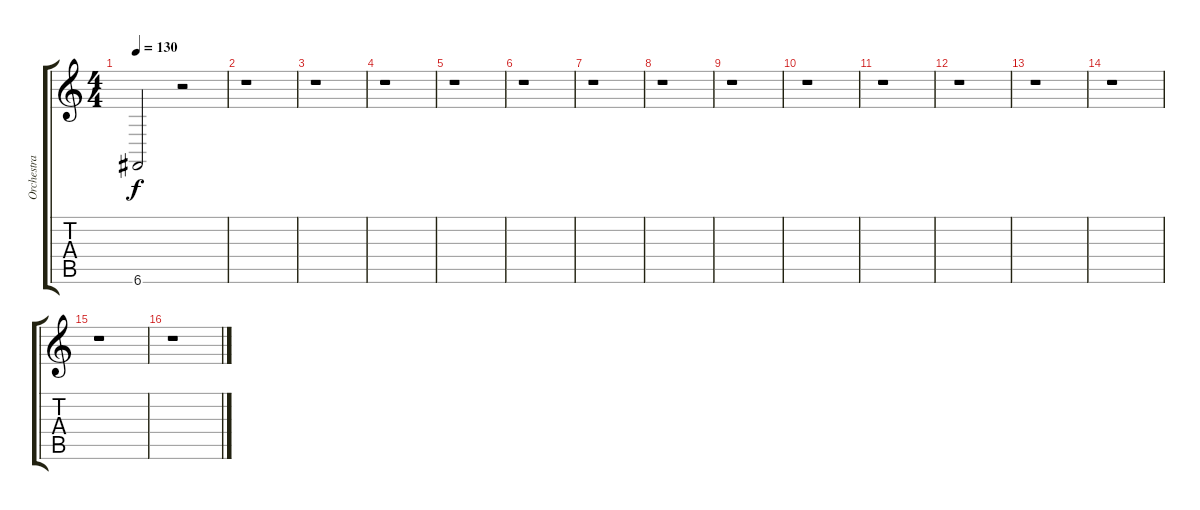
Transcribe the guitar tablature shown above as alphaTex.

\track ("Orchestra" "Orchestra") {instrument stringensemble1}
\staff {score tabs}
\tuning (C4 G3 Eb3 Bb2 F2 C2) {hide}
\ts (4 4)
\tempo 130
\clef g2
\ks c
6.6.2{dy f} r.2 |
r.1 |
r.1 |
r.1 |
r.1 |
r.1 |
r.1 |
r.1 |
r.1 |
r.1 |
r.1 |
r.1 |
r.1 |
r.1 |
r.1 |
r.1
